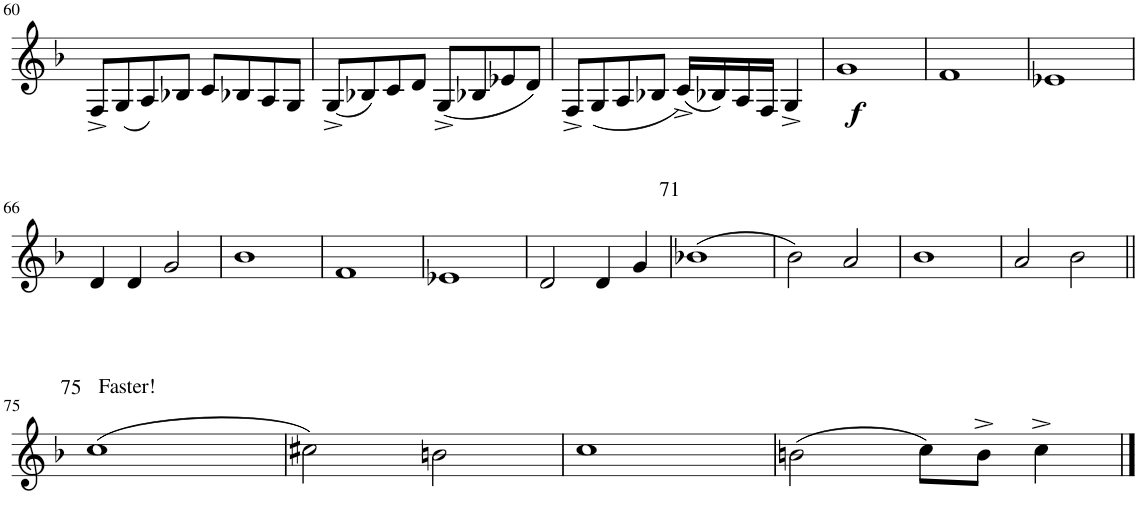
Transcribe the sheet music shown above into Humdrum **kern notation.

**kern	**dynam
*part1	*part1
*staff1	*staff1
*I"Klarinet in Bb	*
!!LO:PB:g=z
*clefG2	*
*Trd1c2	*
*k[b-]	*
*M4/4	*
=60	=60
(8F^/L	.
8G/)	.
8A/	.
8B-X/J	.
8c/L	.
8B-X/	.
8A/	.
8G/J	.
=61	=61
(8G^/L	.
8B-X/)	.
8c/	.
8d/J	.
(8G^/L	.
8B-X/	.
8e-X/	.
8d/J)	.
=62	=62
(8F^/L	.
8G/	.
8A/	.
8B-X/J)	.
(16c^/LL	.
16B-X/)	.
16A/	.
16F/JJ	.
4G^/	.
=63	=63
!	!LO:DY:b
1g	f
=64	=64
1f	.
=65	=65
1e-X	.
!!LO:LB:g=z
=66	=66
4d/	.
4d/	.
2g/	.
=67	=67
1b-	.
=68	=68
1f	.
=69	=69
1e-X	.
=70	=70
2d/	.
4d/	.
4g/	.
=71	=71
!LO:TX:a:t=71	!
(1b-X	.
=72	=72
2b-\)	.
2a/	.
=73	=73
1b-	.
=74	=74
2a/	.
2b-\	.
!!LO:LB:g=z
=75||	=75||
!LO:TX:a:t=Faster!	!
!LO:TX:a:t=75	!
(1cc	.
=76	=76
2cc#X\)	.
2bn\	.
=77	=77
1cc	.
=78	=78
(2bn\	.
8cc\L)	.
8b^\J	.
4cc^\	.
==	==
*-	*-
